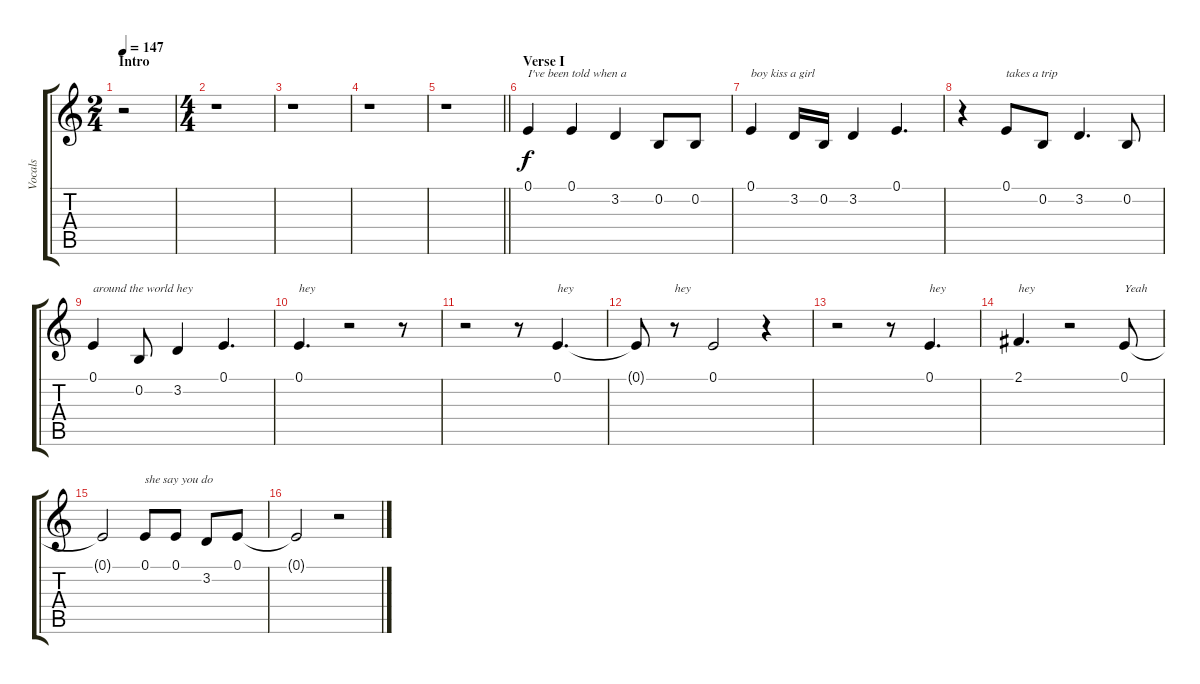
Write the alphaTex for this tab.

\track ("Vocals" "Vocals") {instrument altosax}
\staff {score tabs}
\tuning (E4 B3 G3 D3 A2 E2) {hide}
\ts (2 4)
\section ("" "Intro")
\tempo 147
\clef g2
\ks c
r.2{dy f instrument altosax} |
\ts (4 4)
r.1 |
r.1 |
r.1 |
\barLineRight lightlight
r.1 |
\section ("" "Verse I")
0.1.4{txt "I've been told when a"} 0.1.4 3.2.4 0.2.8 0.2.8 |
0.1.4{txt "boy kiss a girl"} 3.2.16 0.2.16 3.2.4 0.1.4{d} |
r.4 0.1.8{txt "takes a trip"} 0.2.8 3.2.4{d} 0.2.8 |
0.1.4{txt "around the world hey"} 0.2.8 3.2.4 0.1.4{d} |
0.1.4{d txt "hey"} r.2 r.8 |
r.2 r.8 0.1.4{d txt "hey"} |
0.1{t}.8 r.8{txt "hey"} 0.1.2 r.4 |
r.2 r.8 0.1.4{d txt "hey"} |
2.1.4{d txt "hey"} r.2 0.1.8{txt "Yeah"} |
0.1{t}.2 0.1.8{txt "she say you do"} 0.1.8 3.2.8 0.1.8 |
0.1{t}.2 r.2
